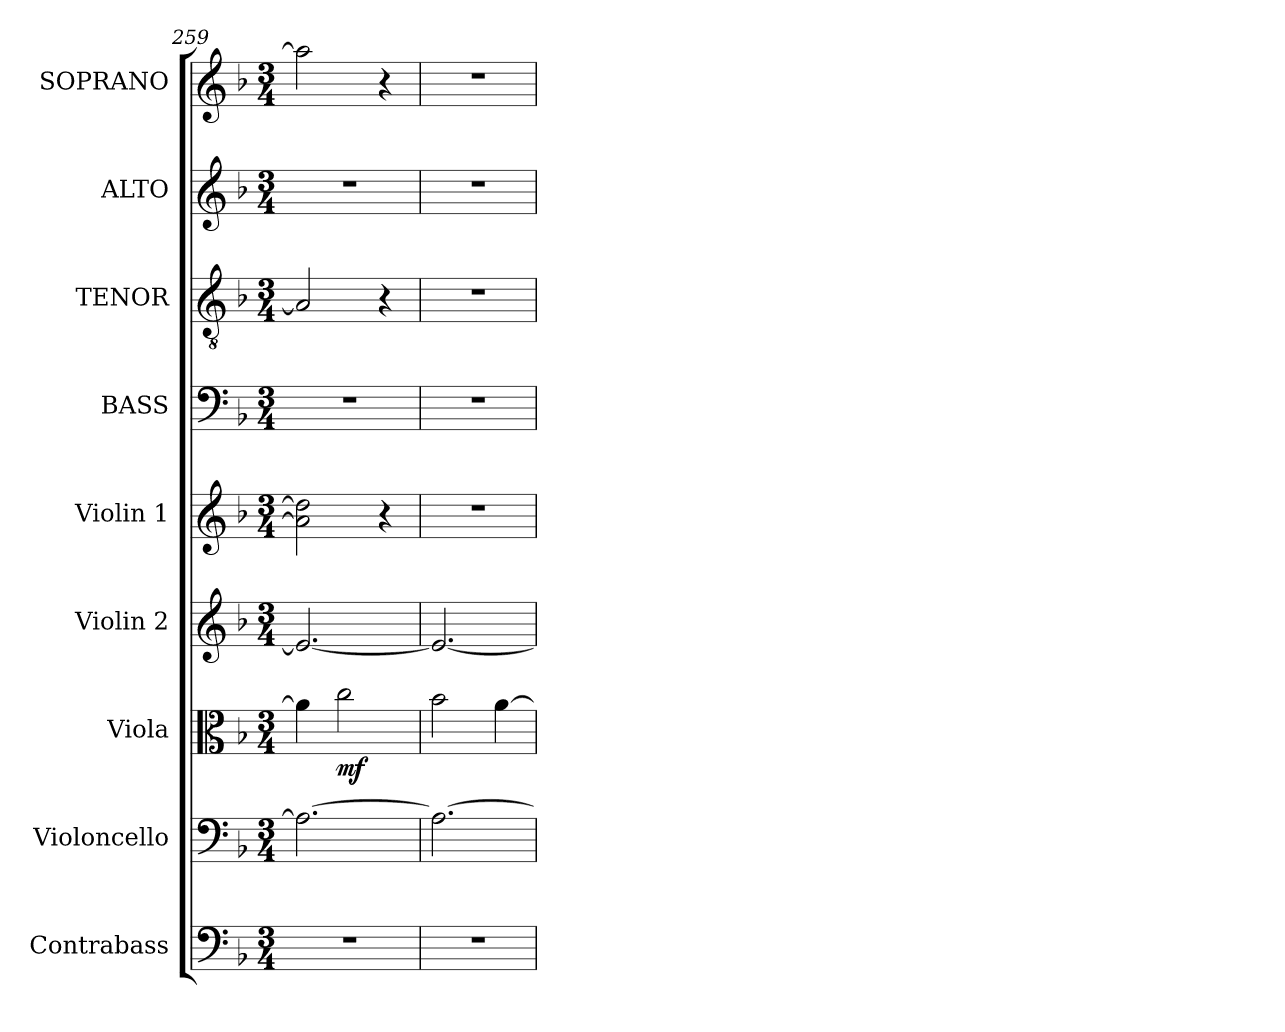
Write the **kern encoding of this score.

**kern	**kern	**kern	**dynam	**kern	**kern	**kern	**kern	**kern	**kern
*part9	*part8	*part7	*part7	*part6	*part5	*part4	*part3	*part2	*part1
*staff9	*staff8	*staff7	*staff7	*staff6	*staff5	*staff4	*staff3	*staff2	*staff1
*I"Contrabass	*I"Violoncello	*I"Viola	*	*I"Violin 2	*I"Violin 1	*I"BASS	*I"TENOR	*I"ALTO	*I"SOPRANO
*I'Cb.	*I'Vc.	*I'Vla.	*	*I'Vln. 2	*I'Vln. 1	*I'B.	*I'T.	*I'A.	*I'S.
*clefF4	*clefF4	*clefC3	*	*clefG2	*clefG2	*clefF4	*clefGv2	*clefG2	*clefG2
*ITrd7c12	*	*	*	*	*	*	*ITrd7c12	*	*
*k[b-]	*k[b-]	*k[b-]	*	*k[b-]	*k[b-]	*k[b-]	*k[b-]	*k[b-]	*k[b-]
*F:	*F:	*F:	*	*F:	*F:	*F:	*F:	*F:	*F:
*M3/4	*M3/4	*M3/4	*	*M3/4	*M3/4	*M3/4	*M3/4	*M3/4	*M3/4
=259	=259	=259	=259	=259	=259	=259	=259	=259	=259
!LO:N:vis=1	!	!	!	!	!LO:N:n=2:head=open	!LO:N:vis=1	!	!LO:N:vis=1	!
2.r	2.Ai\_>	4ai\]	.	2.ei/_<	2ai\] 2ddi]	2.r	2AAi/]	2.r	2aai\]
.	.	2cci\	mf	.	.	.	.	.	.
.	.	.	.	.	4r	.	4r	.	4r
=260	=260	=260	=260	=260	=260	=260	=260	=260	=260
!LO:N:vis=1	!	!	!	!	!LO:N:vis=1	!LO:N:vis=1	!LO:N:vis=1	!LO:N:vis=1	!LO:N:vis=1
2.r	2.Ai\_>	2b-i\	.	2.ei/_<	2.r	2.r	2.r	2.r	2.r
.	.	[>4ai\	.	.	.	.	.	.	.
=	=	=	=	=	=	=	=	=	=
*-	*-	*-	*-	*-	*-	*-	*-	*-	*-
